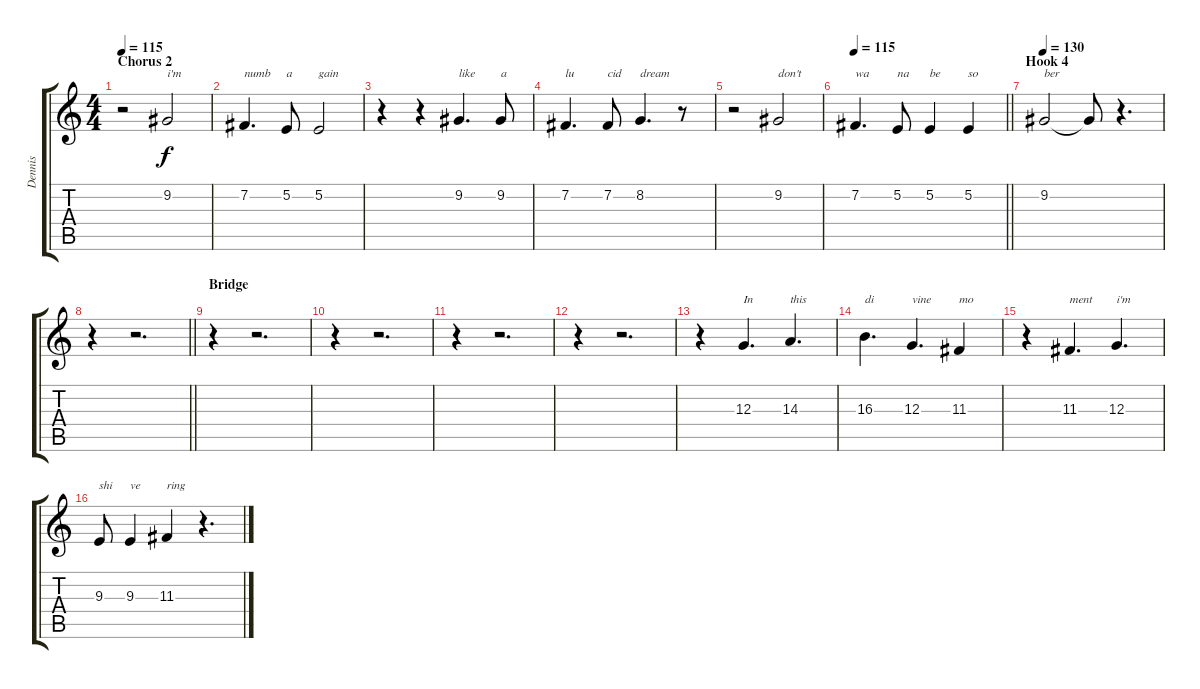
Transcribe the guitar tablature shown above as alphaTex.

\track ("Dennis" "Dennis") {instrument tenorsax}
\staff {score tabs}
\tuning (E4 B3 G3 D3 A2 E2) {hide}
\ts (4 4)
\section ("" "Chorus 2")
\tempo 115
\clef g2
\ks c
r.2{dy f} 9.2.2{txt "i'm"} |
7.2.4{d txt "numb"} 5.2.8{txt "a"} 5.2.2{txt "gain"} |
r.4 r.4 9.2.4{d txt "like"} 9.2.8{txt "a"} |
7.2.4{d txt "lu"} 7.2.8{txt "cid"} 8.2.4{d txt "dream"} r.8 |
r.2 9.2.2{txt "don't"} |
\tempo 130
\tempo 115
\barLineRight lightlight
7.2.4{d txt "wa"} 5.2.8{txt "na"} 5.2.4{txt "be"} 5.2.4{txt "so"} |
\section ("" "Hook 4")
\tempo 130
9.2.2{txt "ber"} 9.2{t}.8 r.4{d} |
\barLineRight lightlight
r.4 r.2{d} |
\section ("" "Bridge")
r.4 r.2{d} |
r.4 r.2{d} |
r.4 r.2{d} |
r.4 r.2{d} |
r.4 12.3.4{d txt "In"} 14.3.4{d txt "this"} |
16.3.4{d txt "di"} 12.3.4{d txt "vine"} 11.3.4{txt "mo"} |
r.4 11.3.4{d txt "ment"} 12.3.4{d txt "i'm"} |
9.3.8{txt "shi"} 9.3.4{txt "ve"} 11.3.4{txt "ring"} r.4{d}
